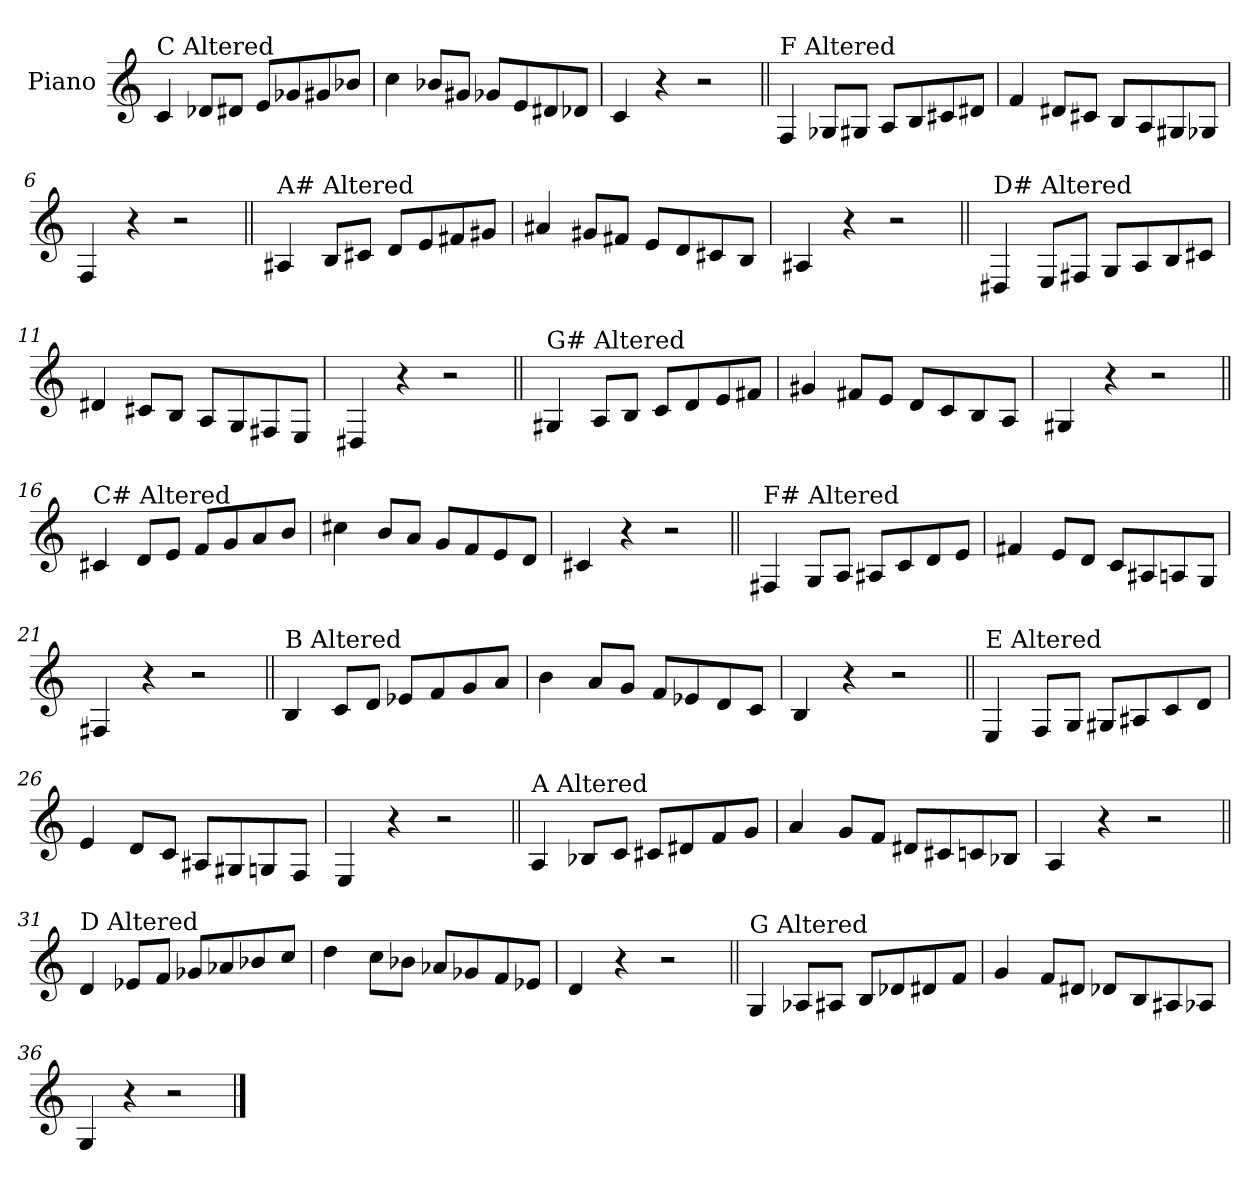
**kern
*part1
*staff1
*I"Piano
*I'Pno.
*clefG2
*k[]
=1
!LO:TX:a:t=C Altered
4c/
8d-X/L
8d#X/J
8e/L
8g-X/
8g#X/
8b-X/J
=2
4cc\
8b-X/L
8g#X/J
8g-X/L
8e/
8d#X/
8d-X/J
=3
4c/
4r
2r
=4||
!LO:TX:a:t=F Altered
4F/
8G-X/L
8G#X/J
8A/L
8B/
8c#X/
8d#X/J
=5
4f/
8d#X/L
8c#X/J
8B/L
8A/
8G#X/
8G-X/J
=6
4F/
4r
2r
!!LO:LB:g=z
=7||
!LO:TX:a:t=A# Altered
4A#X/
8B/L
8c#X/J
8d/L
8e/
8f#X/
8g#X/J
=8
4a#X/
8g#X/L
8f#X/J
8e/L
8d/
8c#X/
8B/J
=9
4A#X/
4r
2r
=10||
!LO:TX:a:t=D# Altered
4D#X/
8E/L
8F#X/J
8G/L
8A/
8B/
8c#X/J
=11
4d#X/
8c#X/L
8B/J
8A/L
8G/
8F#X/
8E/J
=12
4D#X/
4r
2r
!!LO:LB:g=z
=13||
!LO:TX:a:t=G# Altered
4G#X/
8A/L
8B/J
8c/L
8d/
8e/
8f#X/J
=14
4g#X/
8f#X/L
8e/J
8d/L
8c/
8B/
8A/J
=15
4G#X/
4r
2r
=16||
!LO:TX:a:t=C# Altered
4c#X/
8d/L
8e/J
8f/L
8g/
8a/
8b/J
=17
4cc#X\
8b/L
8a/J
8g/L
8f/
8e/
8d/J
=18
4c#X/
4r
2r
!!LO:LB:g=z
=19||
!LO:TX:a:t=F# Altered
4F#X/
8G/L
8A/J
8A#X/L
8c/
8d/
8e/J
=20
4f#X/
8e/L
8d/J
8c/L
8A#X/
8An/
8G/J
=21
4F#X/
4r
2r
=22||
!LO:TX:a:t=B Altered
4B/
8c/L
8d/J
8e-X/L
8f/
8g/
8a/J
=23
4b\
8a/L
8g/J
8f/L
8e-X/
8d/
8c/J
=24
4B/
4r
2r
!!LO:LB:g=z
=25||
!LO:TX:a:t=E Altered
4E/
8F/L
8G/J
8G#X/L
8A#X/
8c/
8d/J
=26
4e/
8d/L
8c/J
8A#X/L
8G#X/
8Gn/
8F/J
=27
4E/
4r
2r
=28||
!LO:TX:a:t=A Altered
4A/
8B-X/L
8c/J
8c#X/L
8d#X/
8f/
8g/J
=29
4a/
8g/L
8f/J
8d#X/L
8c#X/
8cn/
8B-X/J
=30
4A/
4r
2r
!!LO:LB:g=z
=31||
!LO:TX:a:t=D Altered
4d/
8e-X/L
8f/J
8g-X/L
8a-X/
8b-X/
8cc/J
=32
4dd\
8cc\L
8b-X\J
8a-X/L
8g-X/
8f/
8e-X/J
=33
4d/
4r
2r
=34||
!LO:TX:a:t=G Altered
4G/
8A-X/L
8A#X/J
8B/L
8d-X/
8d#X/
8f/J
=35
4g/
8f/L
8d#X/J
8d-X/L
8B/
8A#X/
8A-X/J
=36
4G/
4r
2r
==
*-
